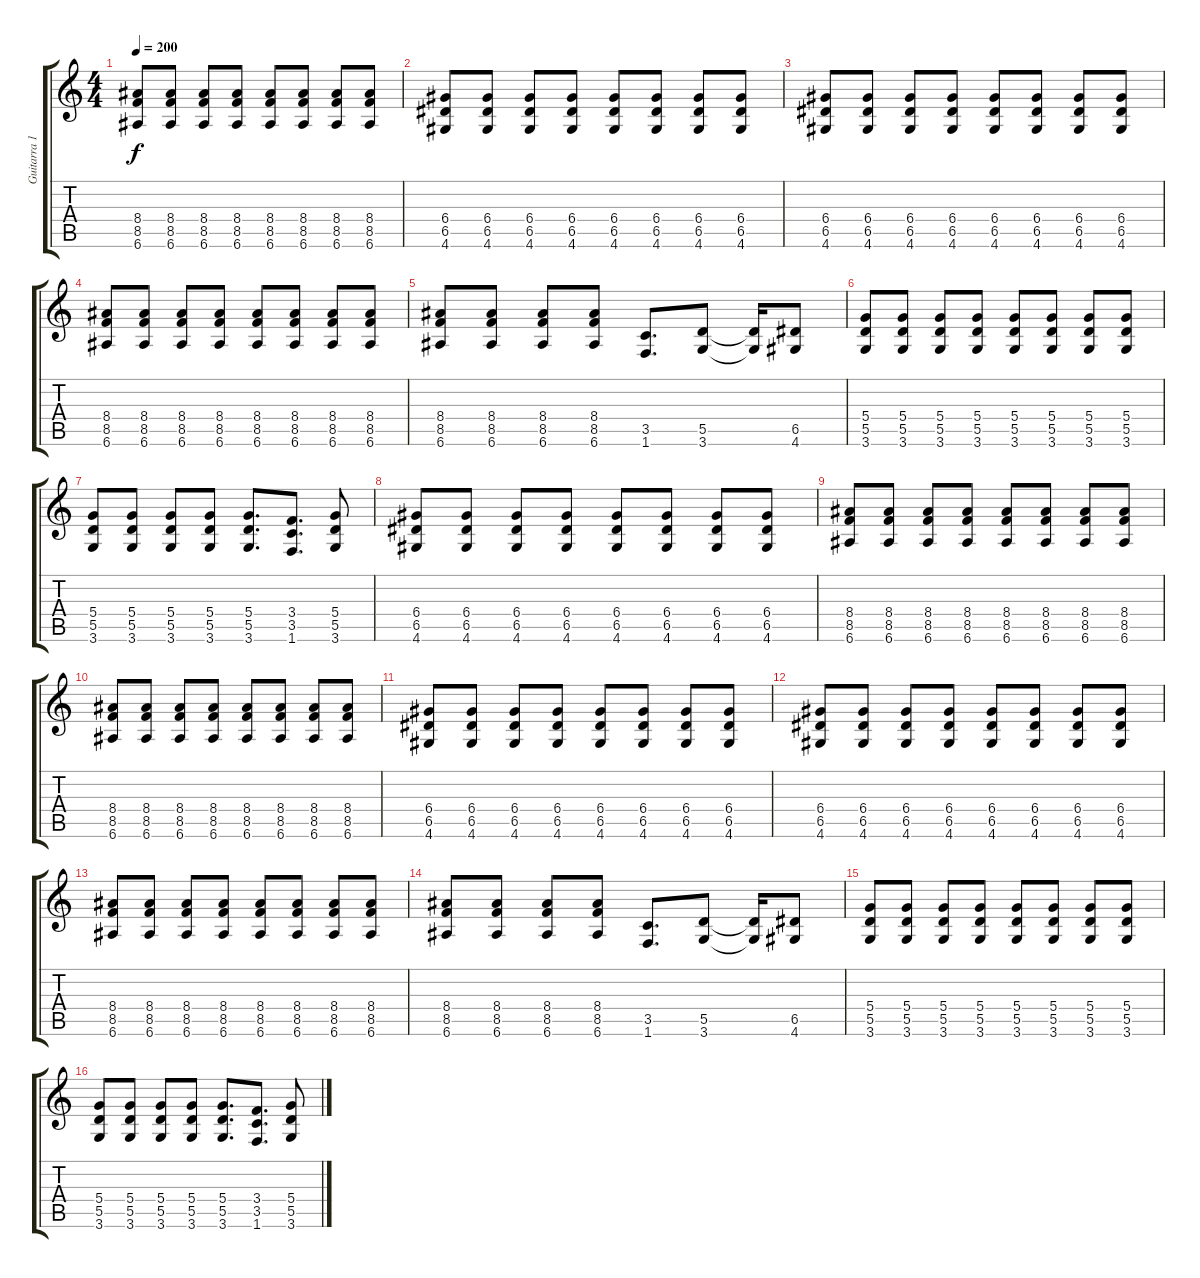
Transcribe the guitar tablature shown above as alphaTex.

\track ("Guitarra 1" "Guitarra 1") {instrument distortionguitar}
\staff {score tabs}
\tuning (E4 B3 G3 D3 A2 E2) {hide}
\ts (4 4)
\tempo 200
\clef g2
\ks c
(8.4 8.5 6.6).8{dy f} (8.4 8.5 6.6).8 (8.4 8.5 6.6).8 (8.4 8.5 6.6).8 (8.4 8.5 6.6).8 (8.4 8.5 6.6).8 (8.4 8.5 6.6).8 (8.4 8.5 6.6).8 |
(6.4 6.5 4.6).8 (6.4 6.5 4.6).8 (6.4 6.5 4.6).8 (6.4 6.5 4.6).8 (6.4 6.5 4.6).8 (6.4 6.5 4.6).8 (6.4 6.5 4.6).8 (6.4 6.5 4.6).8 |
(6.4 6.5 4.6).8 (6.4 6.5 4.6).8 (6.4 6.5 4.6).8 (6.4 6.5 4.6).8 (6.4 6.5 4.6).8 (6.4 6.5 4.6).8 (6.4 6.5 4.6).8 (6.4 6.5 4.6).8 |
(8.4 8.5 6.6).8 (8.4 8.5 6.6).8 (8.4 8.5 6.6).8 (8.4 8.5 6.6).8 (8.4 8.5 6.6).8 (8.4 8.5 6.6).8 (8.4 8.5 6.6).8 (8.4 8.5 6.6).8 |
(8.4 8.5 6.6).8 (8.4 8.5 6.6).8 (8.4 8.5 6.6).8 (8.4 8.5 6.6).8 (3.5 1.6).8{d} (5.5 3.6).8 (5.5{t} 3.6{t}).16 (6.5 4.6).8 |
(5.4 5.5 3.6).8 (5.4 5.5 3.6).8 (5.4 5.5 3.6).8 (5.4 5.5 3.6).8 (5.4 5.5 3.6).8 (5.4 5.5 3.6).8 (5.4 5.5 3.6).8 (5.4 5.5 3.6).8 |
(5.4 5.5 3.6).8 (5.4 5.5 3.6).8 (5.4 5.5 3.6).8 (5.4 5.5 3.6).8 (5.4 5.5 3.6).8{d} (3.4 3.5 1.6).8{d} (5.4 5.5 3.6).8 |
(6.4 6.5 4.6).8 (6.4 6.5 4.6).8 (6.4 6.5 4.6).8 (6.4 6.5 4.6).8 (6.4 6.5 4.6).8 (6.4 6.5 4.6).8 (6.4 6.5 4.6).8 (6.4 6.5 4.6).8 |
(8.4 8.5 6.6).8 (8.4 8.5 6.6).8 (8.4 8.5 6.6).8 (8.4 8.5 6.6).8 (8.4 8.5 6.6).8 (8.4 8.5 6.6).8 (8.4 8.5 6.6).8 (8.4 8.5 6.6).8 |
(8.4 8.5 6.6).8 (8.4 8.5 6.6).8 (8.4 8.5 6.6).8 (8.4 8.5 6.6).8 (8.4 8.5 6.6).8 (8.4 8.5 6.6).8 (8.4 8.5 6.6).8 (8.4 8.5 6.6).8 |
(6.4 6.5 4.6).8 (6.4 6.5 4.6).8 (6.4 6.5 4.6).8 (6.4 6.5 4.6).8 (6.4 6.5 4.6).8 (6.4 6.5 4.6).8 (6.4 6.5 4.6).8 (6.4 6.5 4.6).8 |
(6.4 6.5 4.6).8 (6.4 6.5 4.6).8 (6.4 6.5 4.6).8 (6.4 6.5 4.6).8 (6.4 6.5 4.6).8 (6.4 6.5 4.6).8 (6.4 6.5 4.6).8 (6.4 6.5 4.6).8 |
(8.4 8.5 6.6).8 (8.4 8.5 6.6).8 (8.4 8.5 6.6).8 (8.4 8.5 6.6).8 (8.4 8.5 6.6).8 (8.4 8.5 6.6).8 (8.4 8.5 6.6).8 (8.4 8.5 6.6).8 |
(8.4 8.5 6.6).8 (8.4 8.5 6.6).8 (8.4 8.5 6.6).8 (8.4 8.5 6.6).8 (3.5 1.6).8{d} (5.5 3.6).8 (5.5{t} 3.6{t}).16 (6.5 4.6).8 |
(5.4 5.5 3.6).8 (5.4 5.5 3.6).8 (5.4 5.5 3.6).8 (5.4 5.5 3.6).8 (5.4 5.5 3.6).8 (5.4 5.5 3.6).8 (5.4 5.5 3.6).8 (5.4 5.5 3.6).8 |
(5.4 5.5 3.6).8 (5.4 5.5 3.6).8 (5.4 5.5 3.6).8 (5.4 5.5 3.6).8 (5.4 5.5 3.6).8{d} (3.4 3.5 1.6).8{d} (5.4 5.5 3.6).8
